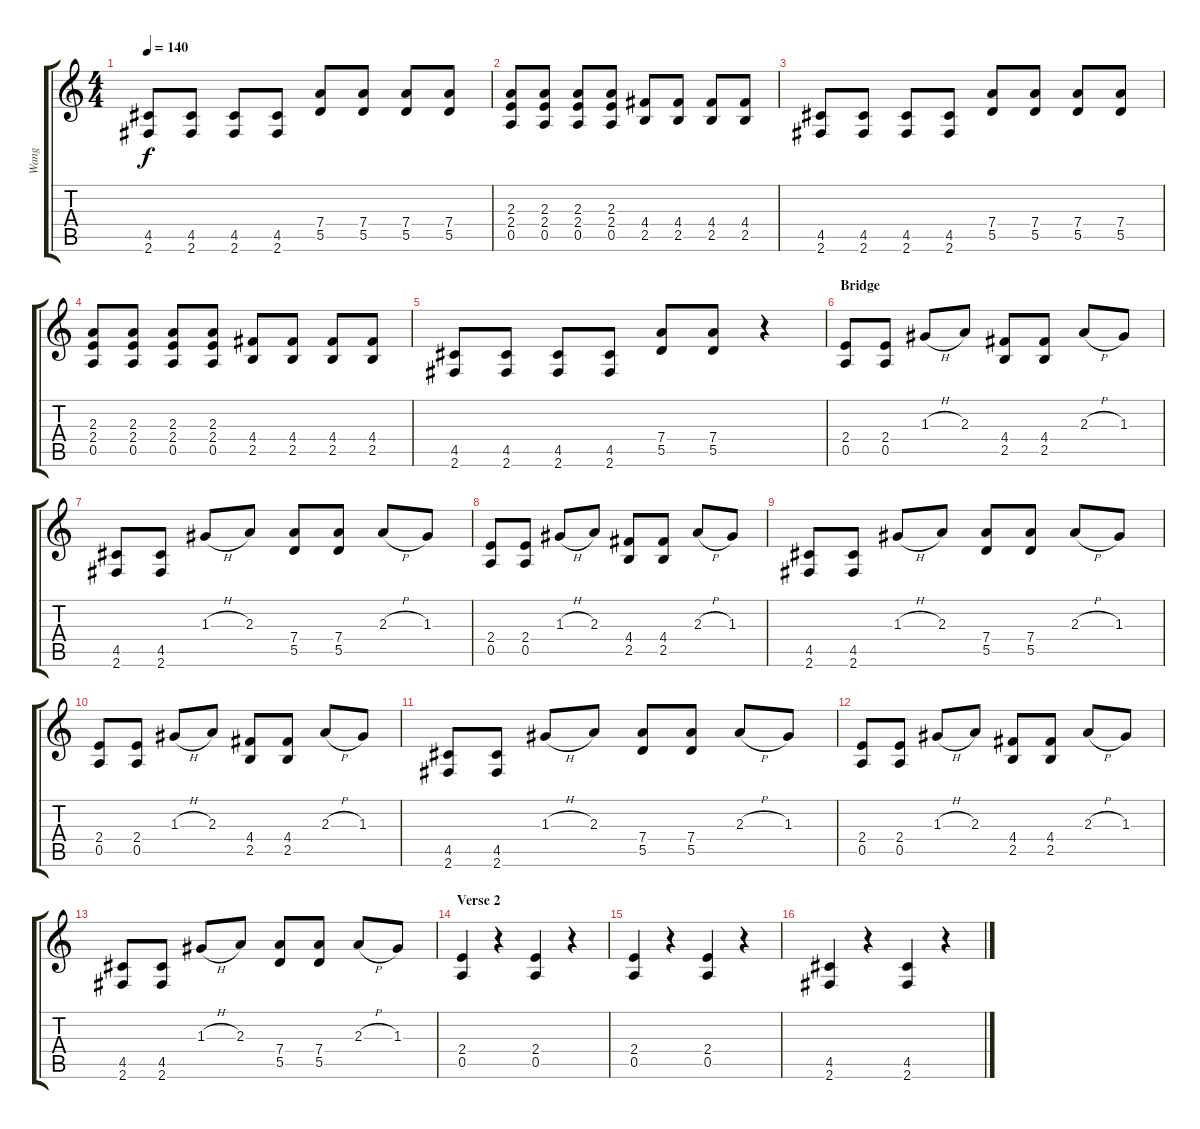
\track ("Wang" "Wang") {instrument distortionguitar}
\staff {score tabs}
\tuning (E4 B3 G3 D3 A2 E2) {hide}
\ts (4 4)
\tempo 140
\clef g2
\ks c
(4.5 2.6).8{dy f} (4.5 2.6).8 (4.5 2.6).8 (4.5 2.6).8 (7.4 5.5).8 (7.4 5.5).8 (7.4 5.5).8 (7.4 5.5).8 |
(2.3 2.4 0.5).8 (2.3 2.4 0.5).8 (2.3 2.4 0.5).8 (2.3 2.4 0.5).8 (4.4 2.5).8 (4.4 2.5).8 (4.4 2.5).8 (4.4 2.5).8 |
(4.5 2.6).8 (4.5 2.6).8 (4.5 2.6).8 (4.5 2.6).8 (7.4 5.5).8 (7.4 5.5).8 (7.4 5.5).8 (7.4 5.5).8 |
(2.3 2.4 0.5).8 (2.3 2.4 0.5).8 (2.3 2.4 0.5).8 (2.3 2.4 0.5).8 (4.4 2.5).8 (4.4 2.5).8 (4.4 2.5).8 (4.4 2.5).8 |
(4.5 2.6).8 (4.5 2.6).8 (4.5 2.6).8 (4.5 2.6).8 (7.4 5.5).8 (7.4 5.5).8 r.4 |
\section ("" "Bridge")
(2.4 0.5).8 (2.4 0.5).8 1.3{h}.8 2.3.8 (4.4 2.5).8 (4.4 2.5).8 2.3{h}.8 1.3.8 |
(4.5 2.6).8 (4.5 2.6).8 1.3{h}.8 2.3.8 (7.4 5.5).8 (7.4 5.5).8 2.3{h}.8 1.3.8 |
(2.4 0.5).8 (2.4 0.5).8 1.3{h}.8 2.3.8 (4.4 2.5).8 (4.4 2.5).8 2.3{h}.8 1.3.8 |
(4.5 2.6).8 (4.5 2.6).8 1.3{h}.8 2.3.8 (7.4 5.5).8 (7.4 5.5).8 2.3{h}.8 1.3.8 |
(2.4 0.5).8 (2.4 0.5).8 1.3{h}.8 2.3.8 (4.4 2.5).8 (4.4 2.5).8 2.3{h}.8 1.3.8 |
(4.5 2.6).8 (4.5 2.6).8 1.3{h}.8 2.3.8 (7.4 5.5).8 (7.4 5.5).8 2.3{h}.8 1.3.8 |
(2.4 0.5).8 (2.4 0.5).8 1.3{h}.8 2.3.8 (4.4 2.5).8 (4.4 2.5).8 2.3{h}.8 1.3.8 |
(4.5 2.6).8 (4.5 2.6).8 1.3{h}.8 2.3.8 (7.4 5.5).8 (7.4 5.5).8 2.3{h}.8 1.3.8 |
\section ("" "Verse 2")
(2.4 0.5).4 r.4 (2.4 0.5).4 r.4 |
(2.4 0.5).4 r.4 (2.4 0.5).4 r.4 |
(4.5 2.6).4 r.4 (4.5 2.6).4 r.4
